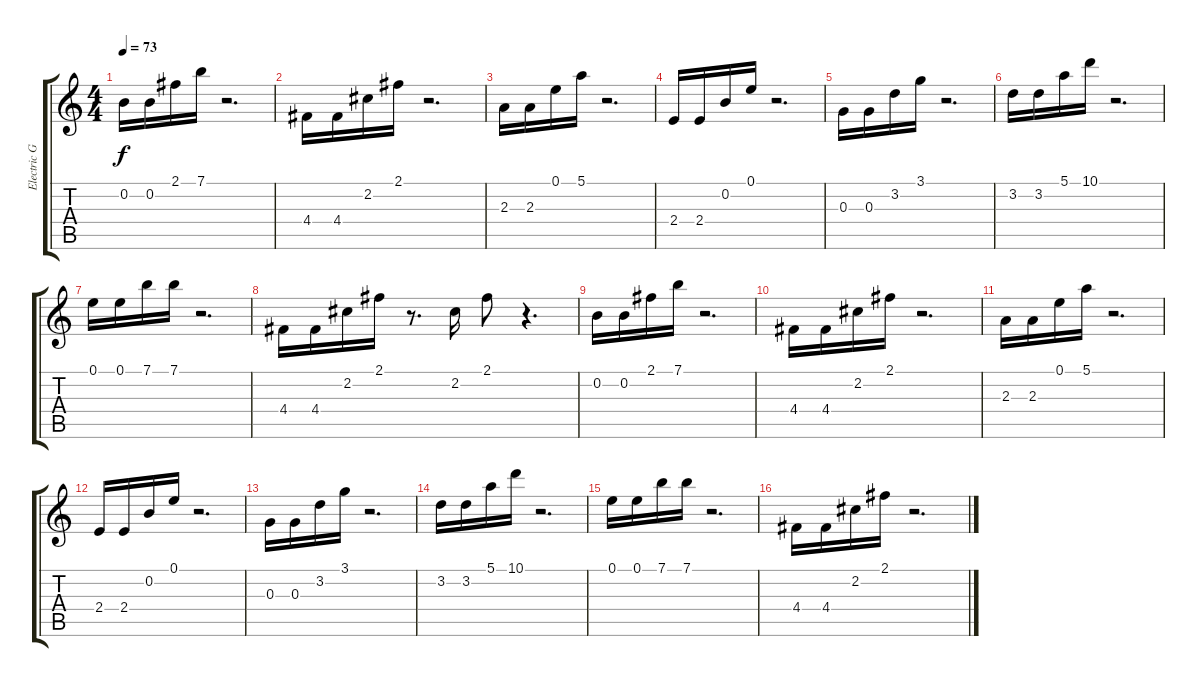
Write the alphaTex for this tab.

\track ("Electric Guitar 6" "Electric G") {instrument electricguitarmuted}
\staff {score tabs}
\tuning (E4 B3 G3 D3 A2 E2) {hide}
\ts (4 4)
\tempo 73
\clef g2
\ks c
0.2.16{dy f} 0.2.16 2.1.16 7.1.16 r.2{d} |
4.4.16 4.4.16 2.2.16 2.1.16 r.2{d} |
2.3.16 2.3.16 0.1.16 5.1.16 r.2{d} |
2.4.16 2.4.16 0.2.16 0.1.16 r.2{d} |
0.3.16 0.3.16 3.2.16 3.1.16 r.2{d} |
3.2.16 3.2.16 5.1.16 10.1.16 r.2{d} |
0.1.16 0.1.16 7.1.16 7.1.16 r.2{d} |
4.4.16 4.4.16 2.2.16 2.1.16 r.8{d} 2.2.16 2.1.8 r.4{d} |
0.2.16 0.2.16 2.1.16 7.1.16 r.2{d} |
4.4.16 4.4.16 2.2.16 2.1.16 r.2{d} |
2.3.16 2.3.16 0.1.16 5.1.16 r.2{d} |
2.4.16 2.4.16 0.2.16 0.1.16 r.2{d} |
0.3.16 0.3.16 3.2.16 3.1.16 r.2{d} |
3.2.16 3.2.16 5.1.16 10.1.16 r.2{d} |
0.1.16 0.1.16 7.1.16 7.1.16 r.2{d} |
4.4.16 4.4.16 2.2.16 2.1.16 r.2{d}
